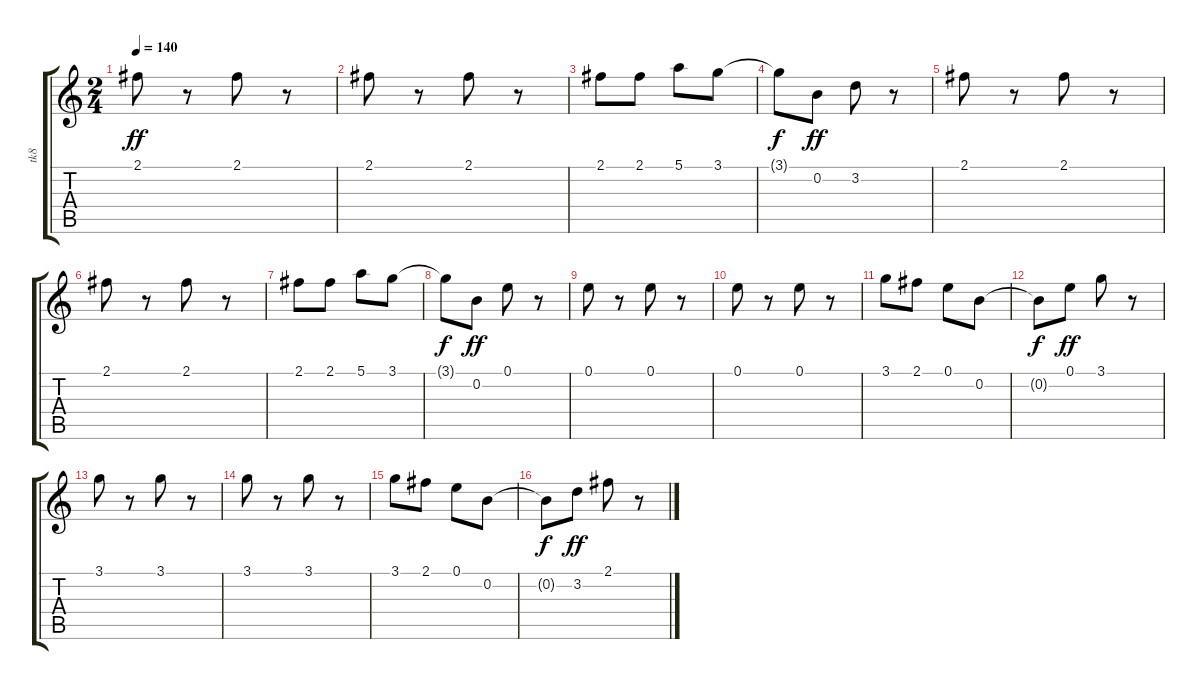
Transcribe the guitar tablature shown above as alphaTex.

\track ("tk8" "tk8") {instrument distortionguitar}
\staff {score tabs}
\tuning (E4 B3 G3 D3 A2 E2) {hide}
\ts (2 4)
\tempo 140
\clef g2
\ks c
2.1.8{dy ff} r.8 2.1.8 r.8 |
2.1.8 r.8 2.1.8 r.8 |
2.1.8 2.1.8 5.1.8 3.1.8 |
3.1{t}.8{dy f} 0.2.8{dy ff} 3.2.8 r.8 |
2.1.8 r.8 2.1.8 r.8 |
2.1.8 r.8 2.1.8 r.8 |
2.1.8 2.1.8 5.1.8 3.1.8 |
3.1{t}.8{dy f} 0.2.8{dy ff} 0.1.8 r.8 |
0.1.8 r.8 0.1.8 r.8 |
0.1.8 r.8 0.1.8 r.8 |
3.1.8 2.1.8 0.1.8 0.2.8 |
0.2{t}.8{dy f} 0.1.8{dy ff} 3.1.8 r.8 |
3.1.8 r.8 3.1.8 r.8 |
3.1.8 r.8 3.1.8 r.8 |
3.1.8 2.1.8 0.1.8 0.2.8 |
0.2{t}.8{dy f} 3.2.8{dy ff} 2.1.8 r.8
